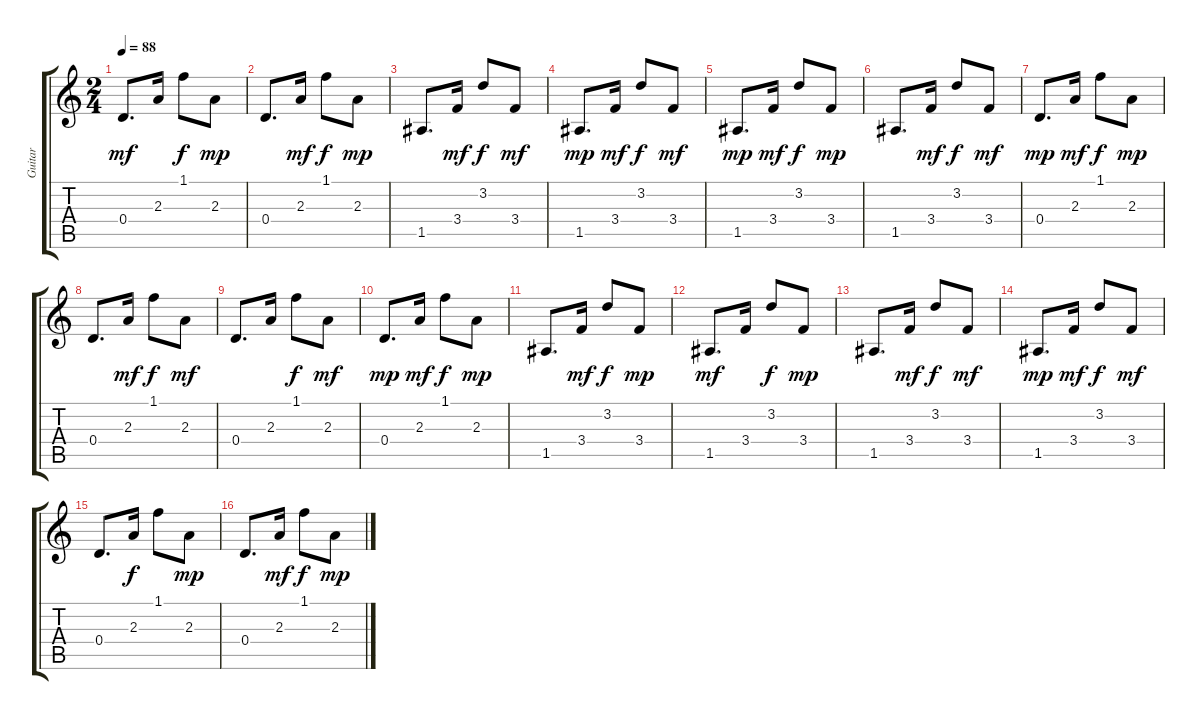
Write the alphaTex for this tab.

\track ("Guitar" "Guitar") {instrument acousticguitarnylon}
\staff {score tabs}
\tuning (E4 B3 G3 D3 A2 E2) {hide}
\ts (2 4)
\tempo 88
\clef g2
\ks c
0.4.8{d dy mf} 2.3.16 1.1.8{dy f} 2.3.8{dy mp} |
0.4.8{d} 2.3.16{dy mf} 1.1.8{dy f} 2.3.8{dy mp} |
1.5.8{d} 3.4.16{dy mf} 3.2.8{dy f} 3.4.8{dy mf} |
1.5.8{d dy mp} 3.4.16{dy mf} 3.2.8{dy f} 3.4.8{dy mf} |
1.5.8{d dy mp} 3.4.16{dy mf} 3.2.8{dy f} 3.4.8{dy mp} |
1.5.8{d} 3.4.16{dy mf} 3.2.8{dy f} 3.4.8{dy mf} |
0.4.8{d dy mp} 2.3.16{dy mf} 1.1.8{dy f} 2.3.8{dy mp} |
0.4.8{d} 2.3.16{dy mf} 1.1.8{dy f} 2.3.8{dy mf} |
0.4.8{d} 2.3.16 1.1.8{dy f} 2.3.8{dy mf} |
0.4.8{d dy mp} 2.3.16{dy mf} 1.1.8{dy f} 2.3.8{dy mp} |
1.5.8{d} 3.4.16{dy mf} 3.2.8{dy f} 3.4.8{dy mp} |
1.5.8{d dy mf} 3.4.16 3.2.8{dy f} 3.4.8{dy mp} |
1.5.8{d} 3.4.16{dy mf} 3.2.8{dy f} 3.4.8{dy mf} |
1.5.8{d dy mp} 3.4.16{dy mf} 3.2.8{dy f} 3.4.8{dy mf} |
0.4.8{d} 2.3.16{dy f} 1.1.8 2.3.8{dy mp} |
0.4.8{d} 2.3.16{dy mf} 1.1.8{dy f} 2.3.8{dy mp}
